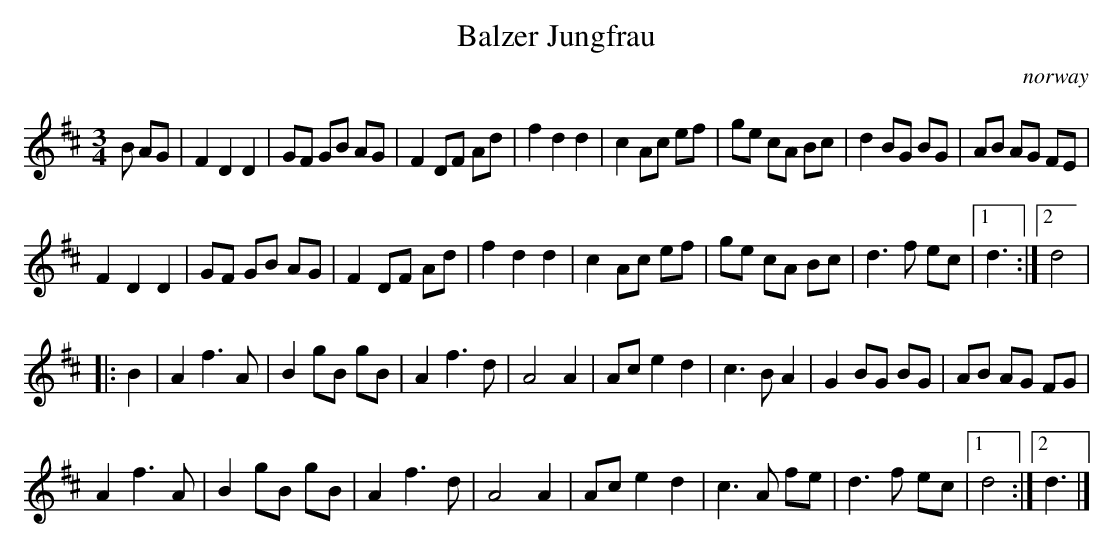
X:1
T:Balzer Jungfrau
O:norway
M:3/4
K:D
B AG| \
F2D2 D2| GF GB AG| F2 DF Ad| f2 d2 d2| \
c2 Ac ef| ge cA Bc| d2 BG BG| AB AG FE|
F2D2 D2| GF GB AG| F2 DF Ad| f2 d2 d2| \
c2 Ac ef| ge cA Bc| d3f ec |1 d3 :|2 d4 |
|: B2|\
A2 f3A| B2 gB gB| A2 f3d| A4 A2| \
Ac e2 d2| c3B A2| G2 BG BG| AB AG FG|
A2 f3A| B2 gB gB| A2 f3d| A4 A2| \
Ac e2 d2| c3A fe| d3f ec|1 d4 :|2 d3 |]
